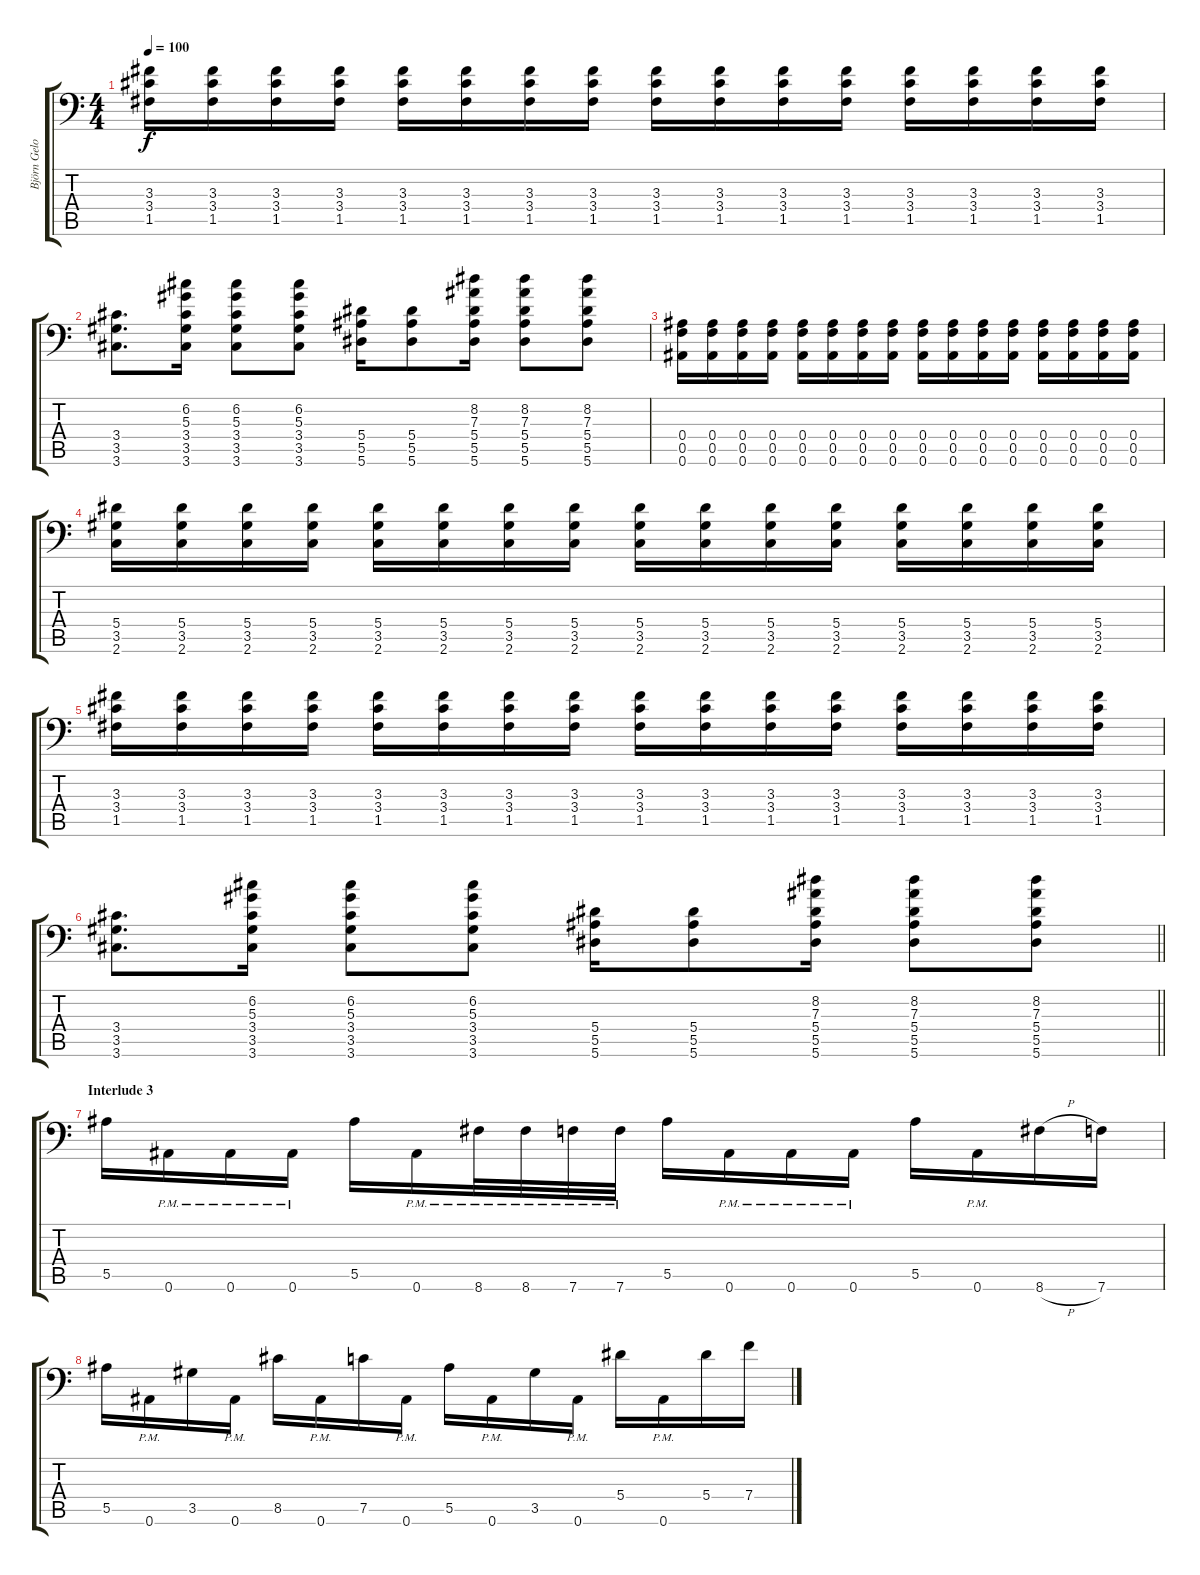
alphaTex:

\track ("Björn Gelotte" "Björn Gelo") {instrument distortionguitar}
\staff {score tabs}
\tuning (C4 G3 Eb3 Bb2 F2 Bb1) {hide}
\ts (4 4)
\tempo 100
\clef f4
\ks c
(3.3 3.4 1.5).16{dy f} (3.3 3.4 1.5).16 (3.3 3.4 1.5).16 (3.3 3.4 1.5).16 (3.3 3.4 1.5).16 (3.3 3.4 1.5).16 (3.3 3.4 1.5).16 (3.3 3.4 1.5).16 (3.3 3.4 1.5).16 (3.3 3.4 1.5).16 (3.3 3.4 1.5).16 (3.3 3.4 1.5).16 (3.3 3.4 1.5).16 (3.3 3.4 1.5).16 (3.3 3.4 1.5).16 (3.3 3.4 1.5).16 |
(3.4 3.5 3.6).8{d} (6.2 5.3 3.4 3.5 3.6).16 (6.2 5.3 3.4 3.5 3.6).8 (6.2 5.3 3.4 3.5 3.6).8 (5.4 5.5 5.6).16 (5.4 5.5 5.6).8 (8.2 7.3 5.4 5.5 5.6).16 (8.2 7.3 5.4 5.5 5.6).8 (8.2 7.3 5.4 5.5 5.6).8 |
(0.4 0.5 0.6).16 (0.4 0.5 0.6).16 (0.4 0.5 0.6).16 (0.4 0.5 0.6).16 (0.4 0.5 0.6).16 (0.4 0.5 0.6).16 (0.4 0.5 0.6).16 (0.4 0.5 0.6).16 (0.4 0.5 0.6).16 (0.4 0.5 0.6).16 (0.4 0.5 0.6).16 (0.4 0.5 0.6).16 (0.4 0.5 0.6).16 (0.4 0.5 0.6).16 (0.4 0.5 0.6).16 (0.4 0.5 0.6).16 |
(5.4 3.5 2.6).16 (5.4 3.5 2.6).16 (5.4 3.5 2.6).16 (5.4 3.5 2.6).16 (5.4 3.5 2.6).16 (5.4 3.5 2.6).16 (5.4 3.5 2.6).16 (5.4 3.5 2.6).16 (5.4 3.5 2.6).16 (5.4 3.5 2.6).16 (5.4 3.5 2.6).16 (5.4 3.5 2.6).16 (5.4 3.5 2.6).16 (5.4 3.5 2.6).16 (5.4 3.5 2.6).16 (5.4 3.5 2.6).16 |
(3.3 3.4 1.5).16 (3.3 3.4 1.5).16 (3.3 3.4 1.5).16 (3.3 3.4 1.5).16 (3.3 3.4 1.5).16 (3.3 3.4 1.5).16 (3.3 3.4 1.5).16 (3.3 3.4 1.5).16 (3.3 3.4 1.5).16 (3.3 3.4 1.5).16 (3.3 3.4 1.5).16 (3.3 3.4 1.5).16 (3.3 3.4 1.5).16 (3.3 3.4 1.5).16 (3.3 3.4 1.5).16 (3.3 3.4 1.5).16 |
\barLineRight lightlight
(3.4 3.5 3.6).8{d} (6.2 5.3 3.4 3.5 3.6).16 (6.2 5.3 3.4 3.5 3.6).8 (6.2 5.3 3.4 3.5 3.6).8 (5.4 5.5 5.6).16 (5.4 5.5 5.6).8 (8.2 7.3 5.4 5.5 5.6).16 (8.2 7.3 5.4 5.5 5.6).8 (8.2 7.3 5.4 5.5 5.6).8 |
\section ("" "Interlude 3")
5.5.16{volume 5} 0.6{pm}.16 0.6{pm}.16 0.6{pm}.16 5.5.16 0.6{pm}.16 8.6{pm}.32 8.6{pm}.32 7.6{pm}.32 7.6{pm}.32 5.5.16 0.6{pm}.16 0.6{pm}.16 0.6{pm}.16 5.5.16 0.6{pm}.16 8.6{h}.16 7.6.16 |
5.5.16 0.6{pm}.16 3.5.16 0.6{pm}.16 8.5.16 0.6{pm}.16 7.5.16 0.6{pm}.16 5.5.16 0.6{pm}.16 3.5.16 0.6{pm}.16 5.4.16 0.6{pm}.16 5.4.16 7.4.16
